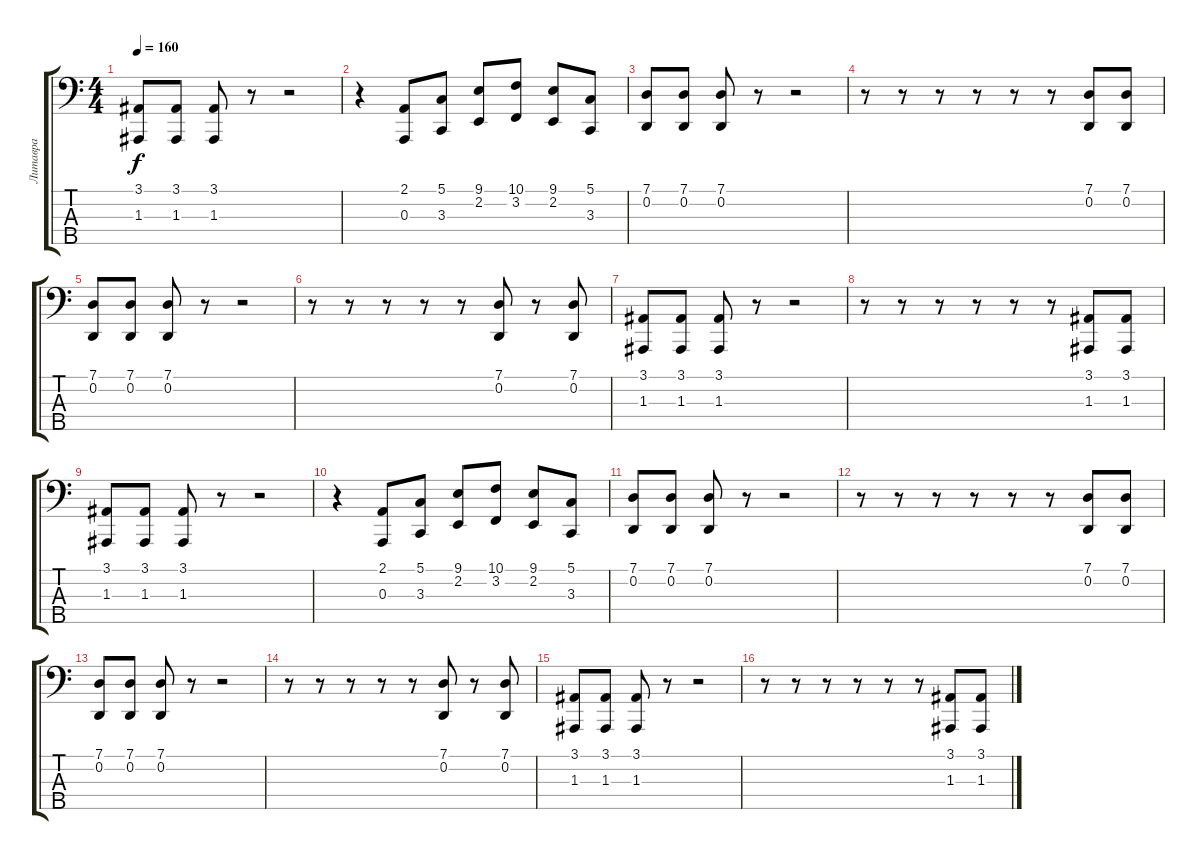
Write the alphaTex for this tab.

\track ("Литавра" "Литавра") {instrument timpani}
\staff {score tabs}
\tuning (G2 D2 A1 E1 B0) {hide}
\ts (4 4)
\tempo 160
\clef f4
\ks c
(3.1 1.3).8{dy f} (3.1 1.3).8 (3.1 1.3).8 r.8 r.2 |
r.4 (2.1 0.3).8 (5.1 3.3).8 (9.1 2.2).8 (10.1 3.2).8 (9.1 2.2).8 (5.1 3.3).8 |
(7.1 0.2).8 (7.1 0.2).8 (7.1 0.2).8 r.8 r.2 |
r.8 r.8 r.8 r.8 r.8 r.8 (7.1 0.2).8 (7.1 0.2).8 |
(7.1 0.2).8 (7.1 0.2).8 (7.1 0.2).8 r.8 r.2 |
r.8 r.8 r.8 r.8 r.8 (7.1 0.2).8 r.8 (7.1 0.2).8 |
(3.1 1.3).8 (3.1 1.3).8 (3.1 1.3).8 r.8 r.2 |
r.8 r.8 r.8 r.8 r.8 r.8 (3.1 1.3).8 (3.1 1.3).8 |
(3.1 1.3).8 (3.1 1.3).8 (3.1 1.3).8 r.8 r.2 |
r.4 (2.1 0.3).8 (5.1 3.3).8 (9.1 2.2).8 (10.1 3.2).8 (9.1 2.2).8 (5.1 3.3).8 |
(7.1 0.2).8 (7.1 0.2).8 (7.1 0.2).8 r.8 r.2 |
r.8 r.8 r.8 r.8 r.8 r.8 (7.1 0.2).8 (7.1 0.2).8 |
(7.1 0.2).8 (7.1 0.2).8 (7.1 0.2).8 r.8 r.2 |
r.8 r.8 r.8 r.8 r.8 (7.1 0.2).8 r.8 (7.1 0.2).8 |
(3.1 1.3).8 (3.1 1.3).8 (3.1 1.3).8 r.8 r.2 |
r.8 r.8 r.8 r.8 r.8 r.8 (3.1 1.3).8 (3.1 1.3).8
